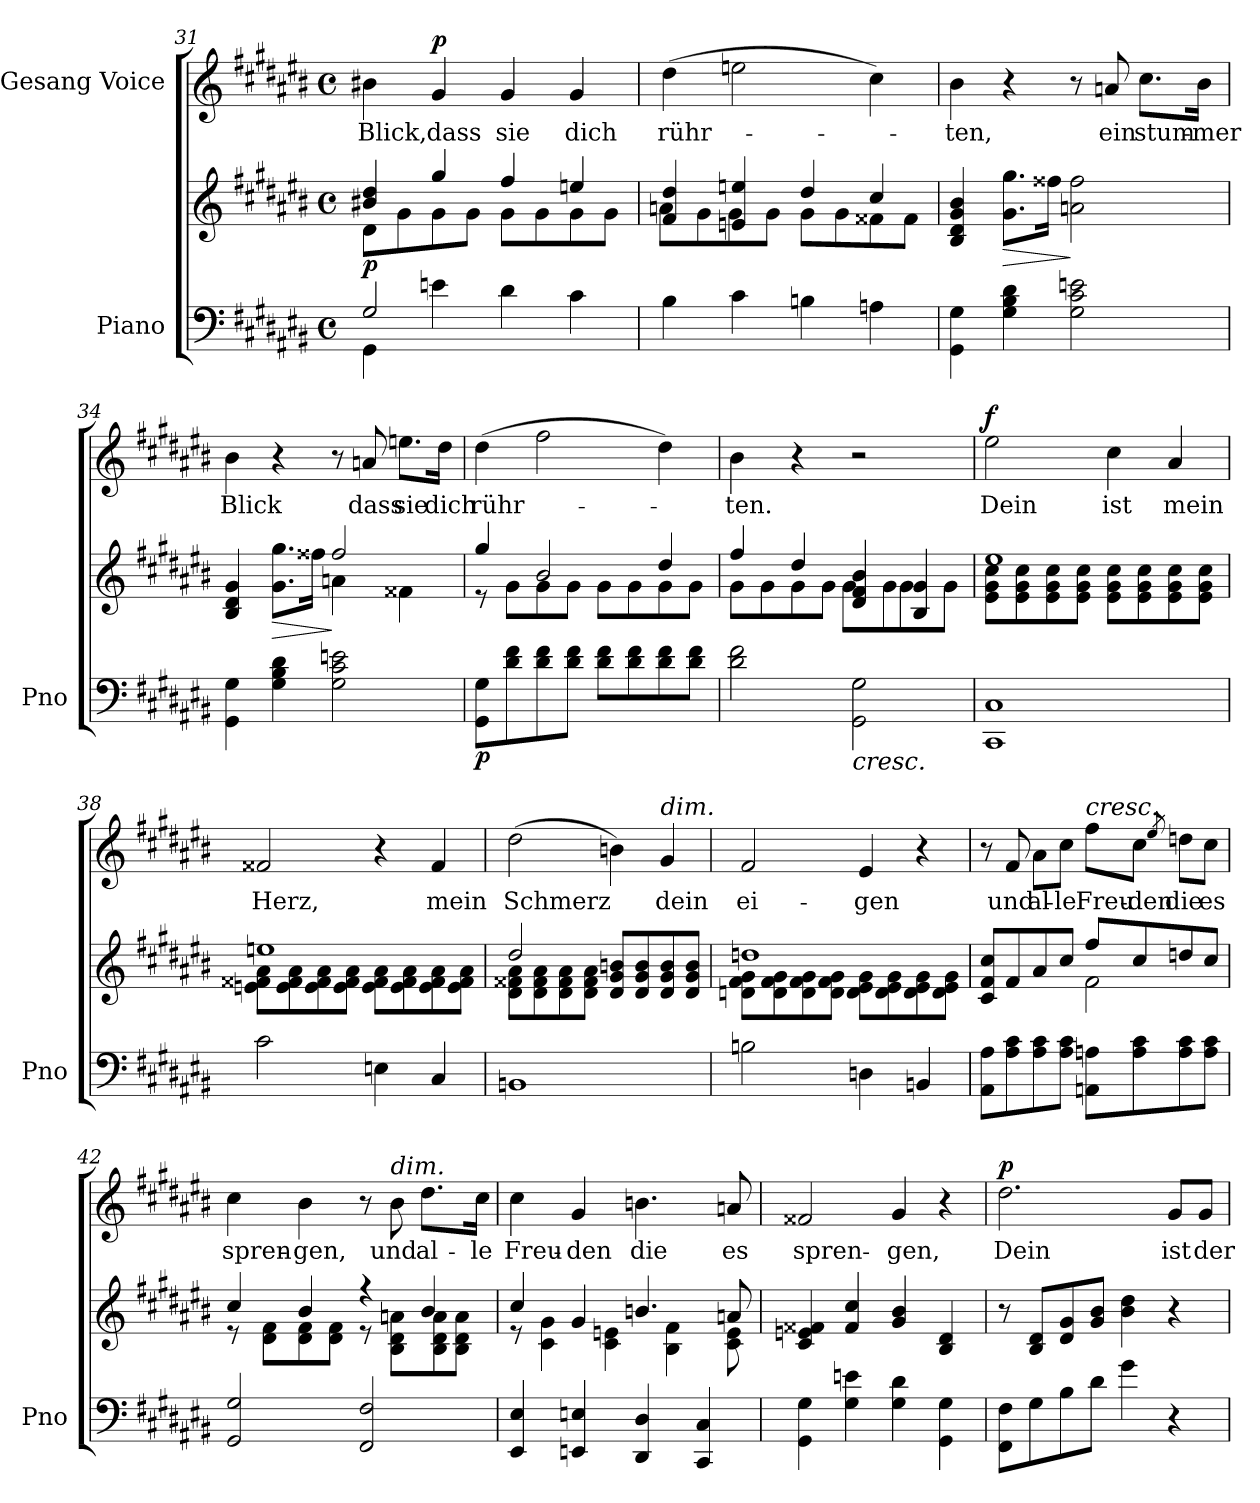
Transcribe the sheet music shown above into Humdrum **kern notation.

**kern	**kern	**dynam	**kern	**text	**dynam
*part2	*part2	*part2	*part1	*part1	*part1
*staff3	*staff2	*staff2/3	*staff1	*staff1	*staff1
*I"Piano	*	*	*I"Gesang Voice	*	*
*I'Pno	*	*	*	*	*
*clefF4	*clefG2	*	*clefG2	*	*
*k[f#c#g#d#a#e#b#]	*k[f#c#g#d#a#e#b#]	*	*k[f#c#g#d#a#e#b#]	*	*
*M4/4	*M4/4	*	*M4/4	*	*
*met(c)	*met(c)	*	*met(c)	*	*
=31	=31	=31	=31	=31	=31
*^	*^	*	*	*	*
!	!	!	!	!LO:DY:b	!	!LO:LY:b	!
2G#/	4GG#\	4b#X/ 4dd#/	8d#\L	p	4b#X\	Blick,	.
.	.	.	8g#\	.	.	.	.
!	!	!	!	!	!	!LO:LY:b	!LO:DY:a
.	4en\	4gg#/	8g#\	.	4g#/	dass	p
.	.	.	8g#\J	.	.	.	.
!	!	!	!	!	!	!LO:LY:b	!
2ryy	4d#\	4ff#/	8g#\L	.	4g#/	sie	.
.	.	.	8g#\	.	.	.	.
!	!	!	!	!	!	!LO:LY:b	!
.	4c#\	4een/	8g#\	.	4g#/	dich	.
.	.	.	8g#\J	.	.	.	.
*v	*v	*	*	*	*	*	*
!!LO:LB:g=z
=32	=32	=32	=32	=32	=32	=32
!	!	!	!	!	!LO:LY:b	!
4B#\	4f#/ 4dd#/	8an\L	.	(4dd#\	rühr-	.
.	.	8g#\	.	.	.	.
4c#\	4en/ 4een/	8g#\	.	2een\	.	.
.	.	8g#\J	.	.	.	.
4Bn\	4dd#/	8g#\L	.	.	.	.
.	.	8g#\	.	.	.	.
4An\	4cc#/	8f##X\	.	4cc#\)	.	.
.	.	8f##\J	.	.	.	.
=33	=33	=33	=33	=33	=33	=33
!	!	!	!	!	!LO:LY:b	!
*	*v	*v	*	*	*	*
4GG#\ 4G#\	4B#/ 4d#/ 4g#/ 4b#/	.	4b#\	-ten,	.
!	!	!LO:HP:b	!	!	!
4G#\ 4B#\ 4d#\	8.g#\ 8.gg#\L	>	4r	.	.
.	16ff##X\Jk	.	.	.	.
2G#\ 2c#\ 2en\	2an\ 2ff##\	]	8r	.	.
!	!	!	!	!LO:LY:b	!
.	.	.	8an/	ein	.
!	!	!	!	!LO:LY:b	!
.	.	.	8.cc#\L	stum-	.
!	!	!	!	!LO:LY:b	!
.	.	.	16b#\Jk	-mer	.
=34	=34	=34	=34	=34	=34
*	*^	*	*	*	*
!	!	!	!	!	!LO:LY:b	!
4GG#\ 4G#\	4B#/ 4d#/ 4g#/	2ryy	.	4b#\	Blick	.
!	!	!	!LO:HP:b	!	!	!
4G#\ 4B#\ 4d#\	8.g#\ 8.gg#\L	.	>	4r	.	.
.	16ff##X\Jk	.	.	.	.	.
2G#\ 2c#\ 2en\	2ff##/	4an\	]	8r	.	.
!	!	!	!	!	!LO:LY:b	!
.	.	.	.	8an/	dass	.
!	!	!	!	!	!LO:LY:b	!
.	.	4f##X\	.	8.een\L	sie	.
!	!	!	!	!	!LO:LY:b	!
.	.	.	.	16dd#\Jk	dich	.
=35	=35	=35	=35	=35	=35	=35
!	!	!	!LO:DY:b=2	!	!LO:LY:b	!
8GG#\ 8G#\L	4gg#/	8r	p	(4dd#\	rühr-	.
8d#\ 8f#\	.	8g#\L	.	.	.	.
8d#\ 8f#\	2b#/	8g#\	.	2ff#\	.	.
8d#\ 8f#\J	.	8g#\J	.	.	.	.
8d#\ 8f#\L	.	8g#\L	.	.	.	.
8d#\ 8f#\	.	8g#\	.	.	.	.
8d#\ 8f#\	4dd#/	8g#\	.	4dd#\)	.	.
8d#\ 8f#\J	.	8g#\J	.	.	.	.
!!LO:LB:g=z
=36	=36	=36	=36	=36	=36	=36
!	!	!	!	!	!LO:LY:b	!
2d#\ 2f#\	4ff#/	8g#\L	.	4b#\	-ten.	.
.	.	8g#\	.	.	.	.
.	4dd#/	8g#\	.	4r	.	.
.	.	8g#\J	.	.	.	.
!LO:TX:b:i:t=cresc.	!	!	!	!	!	!
2GG#\ 2G#\	4d#/ 4f#/ 4b#/	8g#\L	.	2r	.	.
.	.	8g#\	.	.	.	.
.	4B#/ 4g#/	8g#\	.	.	.	.
.	.	8g#\J	.	.	.	.
=37	=37	=37	=37	=37	=37	=37
!	!	!	!	!	!LO:LY:b	!LO:DY:a
1CC# 1C#	1ee#	8e#\ 8g#\ 8cc#\L	.	2ee#\	Dein	f
.	.	8e#\ 8g#\ 8cc#\	.	.	.	.
.	.	8e#\ 8g#\ 8cc#\	.	.	.	.
.	.	8e#\ 8g#\ 8cc#\J	.	.	.	.
!	!	!	!	!	!LO:LY:b	!
.	.	8e#\ 8g#\ 8cc#\L	.	4cc#\	ist	.
.	.	8e#\ 8g#\ 8cc#\	.	.	.	.
!	!	!	!	!	!LO:LY:b	!
.	.	8e#\ 8g#\ 8cc#\	.	4a#/	mein	.
.	.	8e#\ 8g#\ 8cc#\J	.	.	.	.
=38	=38	=38	=38	=38	=38	=38
!	!	!	!	!	!LO:LY:b	!
2c#\	1een	8en\ 8f##X\ 8a#\L	.	2f##X/	Herz,	.
.	.	8e\ 8f##\ 8a#\	.	.	.	.
.	.	8e\ 8f##\ 8a#\	.	.	.	.
.	.	8e\ 8f##\ 8a#\J	.	.	.	.
4En\	.	8e\ 8f##\ 8a#\L	.	4r	.	.
.	.	8e\ 8f##\ 8a#\	.	.	.	.
!	!	!	!	!	!LO:LY:b	!
4C#/	.	8e\ 8f##\ 8a#\	.	4f##/	mein	.
.	.	8e\ 8f##\ 8a#\J	.	.	.	.
!!LO:PB:g=z
=39	=39	=39	=39	=39	=39	=39
!	!	!	!	!	!LO:LY:b	!
1BBn	2dd#/	8d#\ 8f##X\ 8a#\L	.	(2dd#\	Schmerz	.
.	.	8d#\ 8f##\ 8a#\	.	.	.	.
.	.	8d#\ 8f##\ 8a#\	.	.	.	.
.	.	8d#\ 8f##\ 8a#\J	.	.	.	.
.	8d#/ 8g#/ 8bn/L	2ryy	.	4bn\)	.	.
.	8d#/ 8g#/ 8b/	.	.	.	.	.
!	!	!	!	!LO:TX:a:i:t=dim.	!	!
!	!	!	!	!	!LO:LY:b	!
.	8d#/ 8g#/ 8b/	.	.	4g#/	dein	.
.	8d#/ 8g#/ 8b/J	.	.	.	.	.
!!LO:PB:g=z
=40	=40	=40	=40	=40	=40	=40
!	!	!	!	!	!LO:LY:b	!
2Bn\	1ddn	8dn\ 8f#\ 8g#\L	.	2f#/	ei-	.
.	.	8d\ 8f#\ 8g#\	.	.	.	.
.	.	8d\ 8f#\ 8g#\	.	.	.	.
.	.	8d\ 8f#\ 8g#\J	.	.	.	.
!	!	!	!	!	!LO:LY:b	!
4Dn\	.	8d\ 8e#\ 8g#\L	.	4e#/	-gen	.
.	.	8d\ 8e#\ 8g#\	.	.	.	.
4BBn/	.	8d\ 8e#\ 8g#\	.	4r	.	.
.	.	8d\ 8e#\ 8g#\J	.	.	.	.
=41	=41	=41	=41	=41	=41	=41
8AA#\ 8A#\L	8c#/ 8f#/ 8cc#/L	2ryy	.	8r	.	.
!	!	!	!	!	!LO:LY:b	!
8A#\ 8c#\	8f#/	.	.	8f#/	und	.
!	!	!	!	!	!LO:LY:b	!
8A#\ 8c#\	8a#/	.	.	8a#\L	al-	.
!	!	!	!	!	!LO:LY:b	!
8A#\ 8c#\J	8cc#/J	.	.	8cc#\J	-le	.
!	!	!	!	!LO:TX:a:i:t=cresc.	!	!
!	!	!	!	!	!LO:LY:b	!
8AAn\ 8An\L	8ff#/L	2f#\	.	8ff#\L	Freu-	.
!	!	!	!	!	!LO:LY:b	!
8A\ 8c#\	8cc#/	.	.	8cc#\J	-den	.
.	.	.	.	8qee#/	.	.
!	!	!	!	!	!LO:LY:b	!
8A\ 8c#\	8ddn/	.	.	8ddn\L	die	.
!	!	!	!	!	!LO:LY:b	!
8A\ 8c#\J	8cc#/J	.	.	8cc#\J	es	.
=42	=42	=42	=42	=42	=42	=42
!	!	!	!	!	!LO:LY:b	!
2GG#/ 2G#/	4cc#/	8r	.	4cc#\	spren-	.
.	.	8d#\ 8f#\L	.	.	.	.
!	!	!	!	!	!LO:LY:b	!
.	4b#/	8d#\ 8f#\	.	4b#\	-gen,	.
.	.	8d#\ 8f#\J	.	.	.	.
2FF#/ 2F#/	4r	8r	.	8r	.	.
!	!	!	!	!LO:TX:a:i:t=dim.	!	!
!	!	!	!	!	!LO:LY:b	!
.	.	8B#\ 8d#\ 8an\L	.	8b#\	und	.
!	!	!	!	!	!LO:LY:b	!
.	4b#/	8B#\ 8d#\ 8a\	.	8.dd#\L	al-	.
.	.	8B#\ 8d#\ 8a\J	.	.	.	.
!	!	!	!	!	!LO:LY:b	!
.	.	.	.	16cc#\Jk	-le	.
=43	=43	=43	=43	=43	=43	=43
!	!	!	!	!	!LO:LY:b	!
4EE#/ 4E#/	4cc#/	8r	.	4cc#\	Freu-	.
.	.	4c#\ 4g#\	.	.	.	.
!	!	!	!	!	!LO:LY:b	!
4EEn/ 4En/	4g#/	.	.	4g#/	-den	.
.	.	4c#\ 4en\	.	.	.	.
!	!	!	!	!	!LO:LY:b	!
4DD#/ 4D#/	4.bn/	.	.	4.bn\	die	.
.	.	4B#\ 4f#\	.	.	.	.
4CC#/ 4C#/	.	.	.	.	.	.
!	!	!	!	!	!LO:LY:b	!
.	8an/	8c#\ 8e\	.	8an/	es	.
!!LO:LB:g=z
=44	=44	=44	=44	=44	=44	=44
!	!	!	!	!	!LO:LY:b	!
*	*v	*v	*	*	*	*
4GG#\ 4G#\	4c#/ 4en/ 4f##X/	.	2f##X/	spren-	.
4G#\ 4en\	4f##/ 4cc#/	.	.	.	.
!	!	!	!	!LO:LY:b	!
4G#\ 4d#\	4g#/ 4b#/	.	4g#/	-gen,	.
4GG#\ 4G#\	4B#/ 4d#/	.	4r	.	.
=45	=45	=45	=45	=45	=45
!	!	!	!	!LO:LY:b	!LO:DY:a
8FF#\ 8F#\L	8r	.	2.dd#\	Dein	p
8G#\	8B#/ 8d#/L	.	.	.	.
8B#\	8d#/ 8g#/	.	.	.	.
8d#\J	8g#/ 8b#/J	.	.	.	.
4g#\	4b#\ 4dd#\	.	.	.	.
!	!	!	!	!LO:LY:b	!
4r	4r	.	8g#/L	ist	.
!	!	!	!	!LO:LY:b	!
.	.	.	8g#/J	der	.
=	=	=	=	=	=
*-	*-	*-	*-	*-	*-
